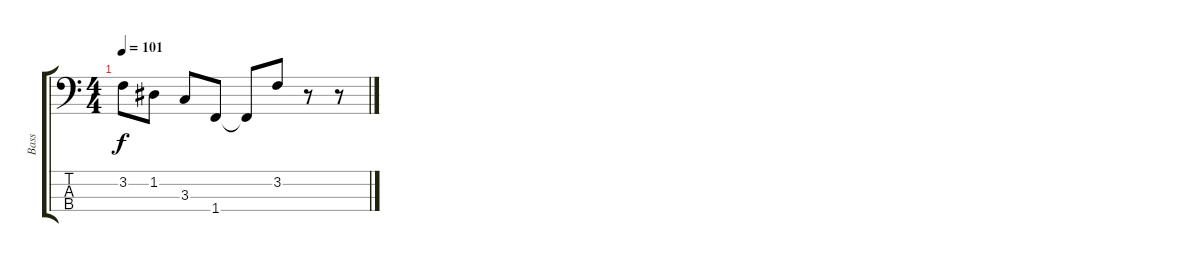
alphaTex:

\track ("Bass" "Bass") {instrument electricbassfinger}
\staff {score tabs}
\tuning (G2 D2 A1 E1) {hide}
\ts (4 4)
\tempo 101
\clef f4
\ks c
3.2.8{dy f} 1.2.8 3.3.8 1.4.8 1.4{t}.8 3.2.8 r.8 r.8
